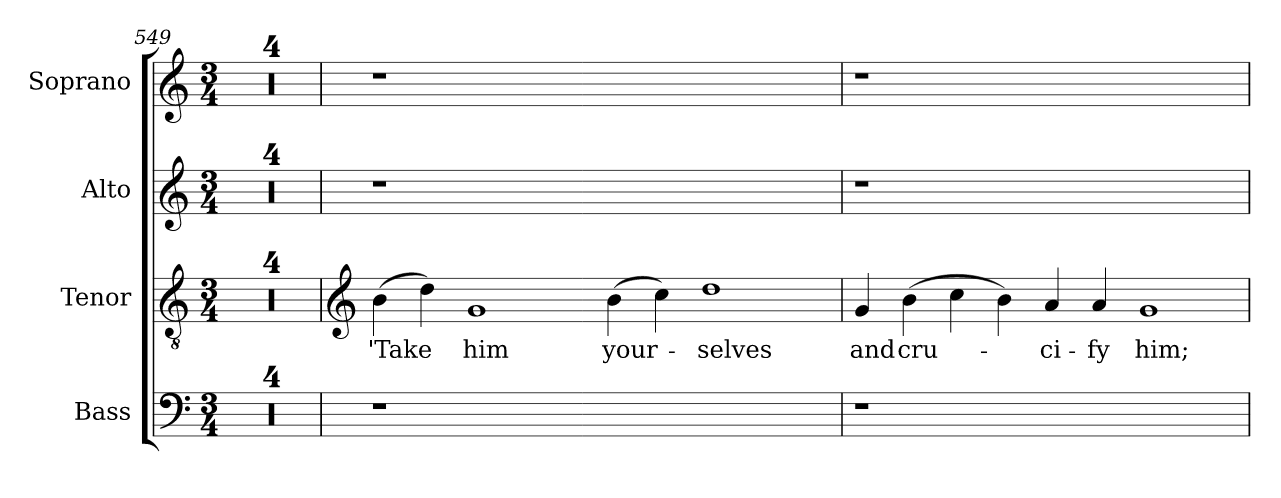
**kern	**kern	**text	**kern	**kern
*part4	*part3	*part3	*part2	*part1
*staff4	*staff3	*staff3	*staff2	*staff1
*I"Bass	*I"Tenor	*	*I"Alto	*I"Soprano
*clefF4	*clefGv2	*	*clefG2	*clefG2
*	*ITrd7c12	*	*	*
*k[]	*k[]	*	*k[]	*k[]
*C:	*C:	*	*C:	*C:
*M3/4	*M3/4	*	*M3/4	*M3/4
=549	=549	=549	=549	=549
!LO:N:vis=1	!LO:N:vis=1	!	!LO:N:vis=1	!LO:N:vis=1
2.r	2.r	.	2.r	2.r
=550	=550	=550	=550	=550
!LO:N:vis=1	!LO:N:vis=1	!	!LO:N:vis=1	!LO:N:vis=1
2.r	2.r	.	2.r	2.r
=551	=551	=551	=551	=551
!LO:N:vis=1	!LO:N:vis=1	!	!LO:N:vis=1	!LO:N:vis=1
2.r	2.r	.	2.r	2.r
!!LO:LB:g=z
=552	=552	=552	=552	=552
!LO:N:vis=1	!LO:N:vis=1	!	!LO:N:vis=1	!LO:N:vis=1
2.r	2.r	.	2.r	2.r
=553	=553	=553	=553	=553
*	*clefG2	*	*	*
!LO:N:vis=1	!	!	!	!
!	!	!LO:LY:b:color=#000000	!LO:N:vis=1	!LO:N:vis=1
2.r	(4Bi\	'Take	2.r	2.r
.	4di\)	.	.	.
!	!	!LO:LY:b:color=#000000	!	!
.	1Gi	him	.	.
0ryy	.	.	0ryy	0ryy
!	!	!LO:LY:b:color=#000000	!	!
.	(4Bi\	your-	.	.
.	4ci\)	.	.	.
!	!	!LO:LY:b:color=#000000	!	!
.	1di	-selves	.	.
4ryy	.	.	4ryy	4ryy
=554	=554	=554	=554	=554
!LO:N:vis=1	!	!	!	!
!	!	!LO:LY:b:color=#000000	!LO:N:vis=1	!LO:N:vis=1
2.r	4Gi/	and	2.r	2.r
!	!	!LO:LY:b:color=#000000	!	!
.	(4Bi\	cru-	.	.
.	4ci\	.	.	.
1..ryy	4Bi\)	.	1..ryy	1..ryy
!	!	!LO:LY:b:color=#000000	!	!
.	4Ai/	-ci-	.	.
!	!	!LO:LY:b:color=#000000	!	!
.	4Ai/	-fy	.	.
!	!	!LO:LY:b:color=#000000	!	!
.	1Gi	him;	.	.
=	=	=	=	=
*-	*-	*-	*-	*-
